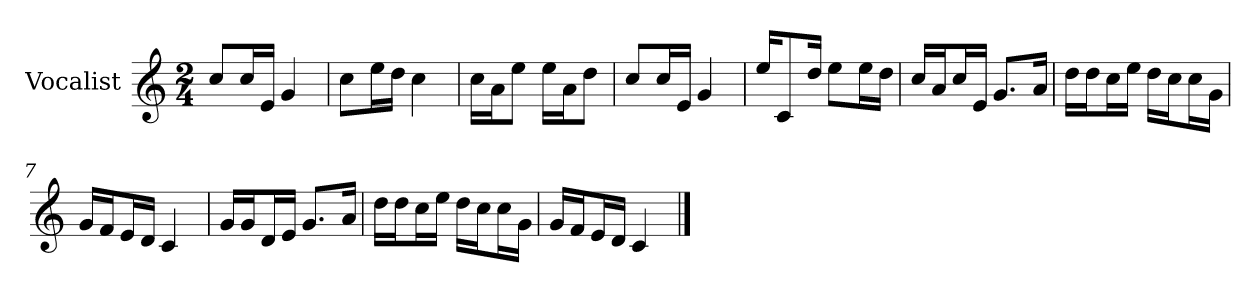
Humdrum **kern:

**kern
*part1
*staff1
*I"Vocalist
*k[]
*C:
*M2/4
=
8ccL
16ccL
16eJJ
4g
=1
8ccL
16eeL
16ddJJ
4cc
=2
16ccLL
16aJ
8eeJ
16eeLL
16aJ
8ddJ
=3
8ccL
16ccL
16eJJ
4g
=4
16eeKL
8c
16ddJk
8eeL
16eeL
16ddJJ
=5
16ccLL
16aJ
16ccL
16eJJ
8.gL
16aJk
=6
16ddLL
16ddJ
16ccL
16eeJJ
16ddLL
16ccJ
16ccL
16gJJ
=7
16gLL
16fJ
16eL
16dJJ
4c
=8
16gLL
16gJ
16dL
16eJJ
8.gL
16aJk
=9
16ddLL
16ddJ
16ccL
16eeJJ
16ddLL
16ccJ
16ccL
16gJJ
=10
16gLL
16fJ
16eL
16dJJ
4c
==
*-
